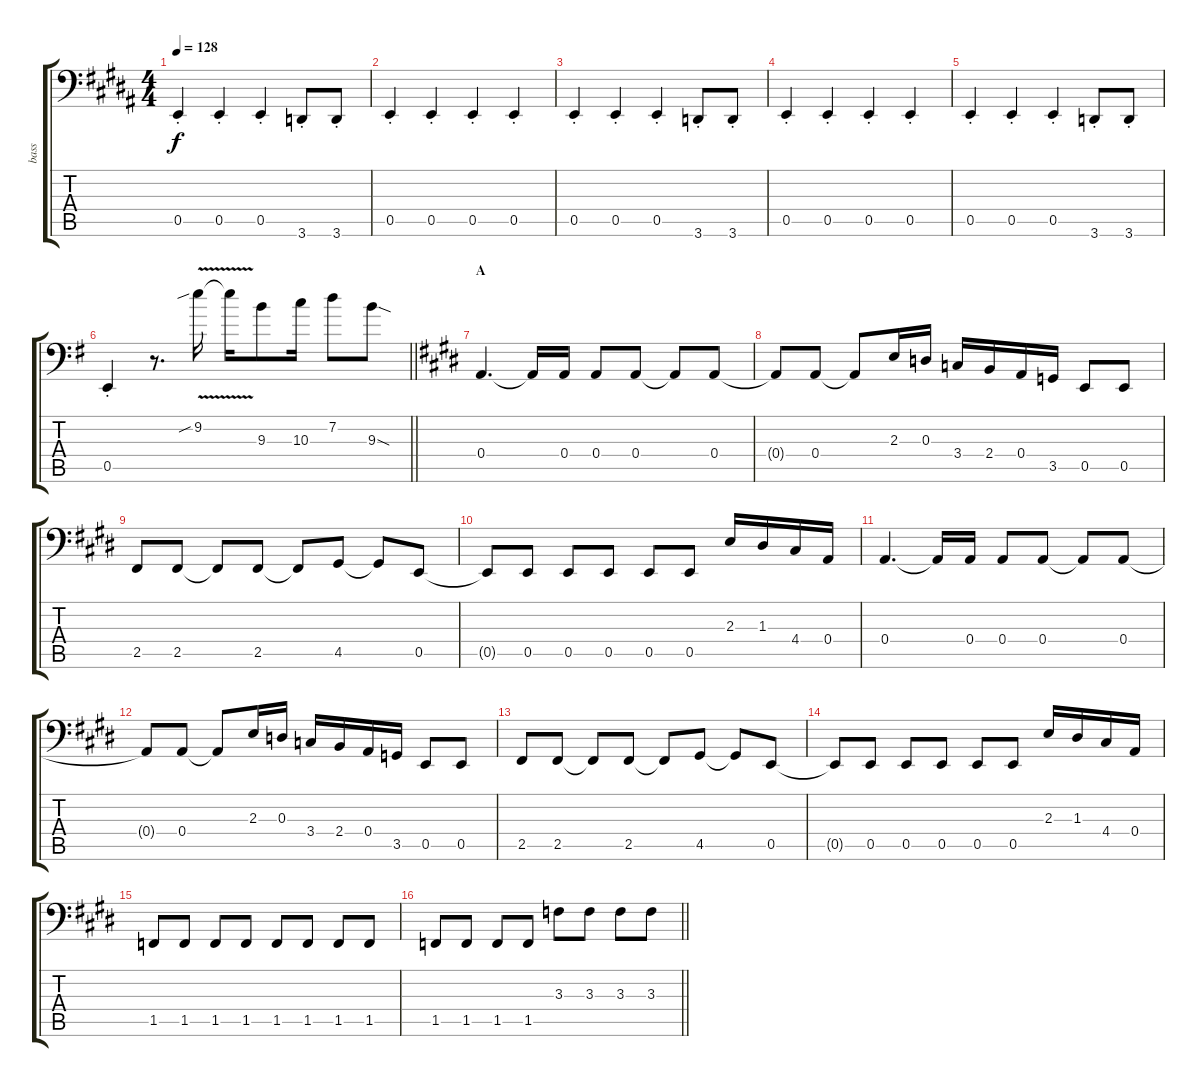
\track ("bass" "bass") {instrument electricbassfinger}
\staff {score tabs}
\tuning (C3 G2 D2 A1 E1 B0) {hide}
\ts (4 4)
\tempo 128
\clef f4
\ks b
0.5{st}.4{dy f} 0.5{st}.4 0.5{st}.4 3.6{st}.8 3.6{st}.8 |
0.5{st}.4 0.5{st}.4 0.5{st}.4 0.5{st}.4 |
0.5{st}.4 0.5{st}.4 0.5{st}.4 3.6{st}.8 3.6{st}.8 |
0.5{st}.4 0.5{st}.4 0.5{st}.4 0.5{st}.4 |
0.5{st}.4 0.5{st}.4 0.5{st}.4 3.6{st}.8 3.6{st}.8 |
\barLineRight lightlight
\ks eminor
0.5{st}.4 r.8{d} 9.2{v sib}.16{ot 8vb} 9.2{t}.16{ot 8vb} 9.3.8{ot 8vb} 10.3.16{ot 8vb} 7.2.8{ot 8vb} 9.3{sod}.8{ot 8vb} |
\section ("" "A")
\ks e
0.4.4{d} 0.4{t}.16 0.4.16 0.4.8 0.4.8 0.4{t}.8 0.4.8 |
0.4{t}.8 0.4.8 0.4{t}.8 2.3.16 0.3.16 3.4.16 2.4.16 0.4.16 3.5.16 0.5.8 0.5.8 |
2.5.8 2.5.8 2.5{t}.8 2.5.8 2.5{t}.8 4.5.8 4.5{t}.8 0.5.8 |
0.5{t}.8 0.5.8 0.5.8 0.5.8 0.5.8 0.5.8 2.3.16 1.3.16 4.4.16 0.4.16 |
0.4.4{d} 0.4{t}.16 0.4.16 0.4.8 0.4.8 0.4{t}.8 0.4.8 |
0.4{t}.8 0.4.8 0.4{t}.8 2.3.16 0.3.16 3.4.16 2.4.16 0.4.16 3.5.16 0.5.8 0.5.8 |
2.5.8 2.5.8 2.5{t}.8 2.5.8 2.5{t}.8 4.5.8 4.5{t}.8 0.5.8 |
0.5{t}.8 0.5.8 0.5.8 0.5.8 0.5.8 0.5.8 2.3.16 1.3.16 4.4.16 0.4.16 |
1.5.8 1.5.8 1.5.8 1.5.8 1.5.8 1.5.8 1.5.8 1.5.8 |
\barLineRight lightlight
1.5.8 1.5.8 1.5.8 1.5.8 3.3.8 3.3.8 3.3.8 3.3.8
